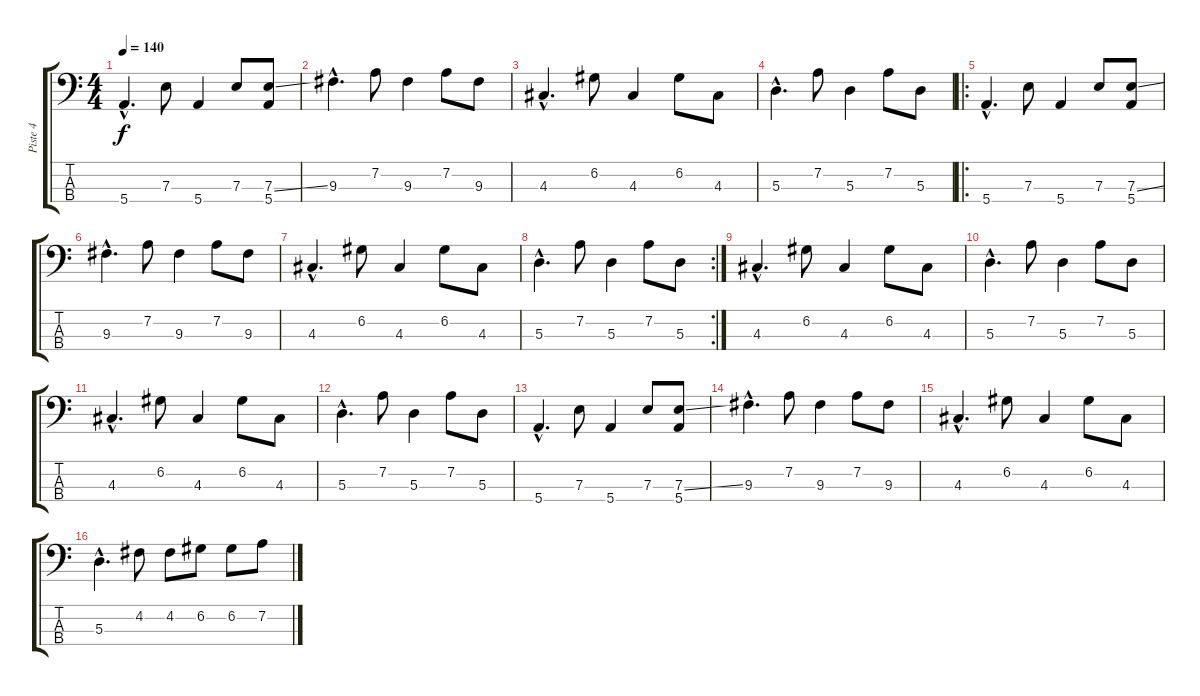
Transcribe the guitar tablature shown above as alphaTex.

\track ("Piste 4" "Piste 4") {instrument electricbassfinger}
\staff {score tabs}
\tuning (G2 D2 A1 E1) {hide}
\ts (4 4)
\tempo 140
\clef f4
\ks c
5.4{hac}.4{d dy f instrument electricbassfinger} 7.3.8 5.4.4 7.3.8 (7.3{ss} 5.4).8 |
9.3{hac}.4{d} 7.2.8 9.3.4 7.2.8 9.3.8 |
4.3{hac}.4{d} 6.2.8 4.3.4 6.2.8 4.3.8 |
5.3{hac}.4{d} 7.2.8 5.3.4 7.2.8 5.3.8 |
\ro
5.4{hac}.4{d} 7.3.8 5.4.4 7.3.8 (7.3{ss} 5.4).8 |
9.3{hac}.4{d} 7.2.8 9.3.4 7.2.8 9.3.8 |
4.3{hac}.4{d} 6.2.8 4.3.4 6.2.8 4.3.8 |
\rc 2
5.3{hac}.4{d} 7.2.8 5.3.4 7.2.8 5.3.8 |
4.3{hac}.4{d} 6.2.8 4.3.4 6.2.8 4.3.8 |
5.3{hac}.4{d} 7.2.8 5.3.4 7.2.8 5.3.8 |
4.3{hac}.4{d} 6.2.8 4.3.4 6.2.8 4.3.8 |
5.3{hac}.4{d} 7.2.8 5.3.4 7.2.8 5.3.8 |
5.4{hac}.4{d} 7.3.8 5.4.4 7.3.8 (7.3{ss} 5.4).8 |
9.3{hac}.4{d} 7.2.8 9.3.4 7.2.8 9.3.8 |
4.3{hac}.4{d} 6.2.8 4.3.4 6.2.8 4.3.8 |
5.3{hac}.4{d} 4.2.8 4.2.8 6.2.8 6.2.8 7.2.8
